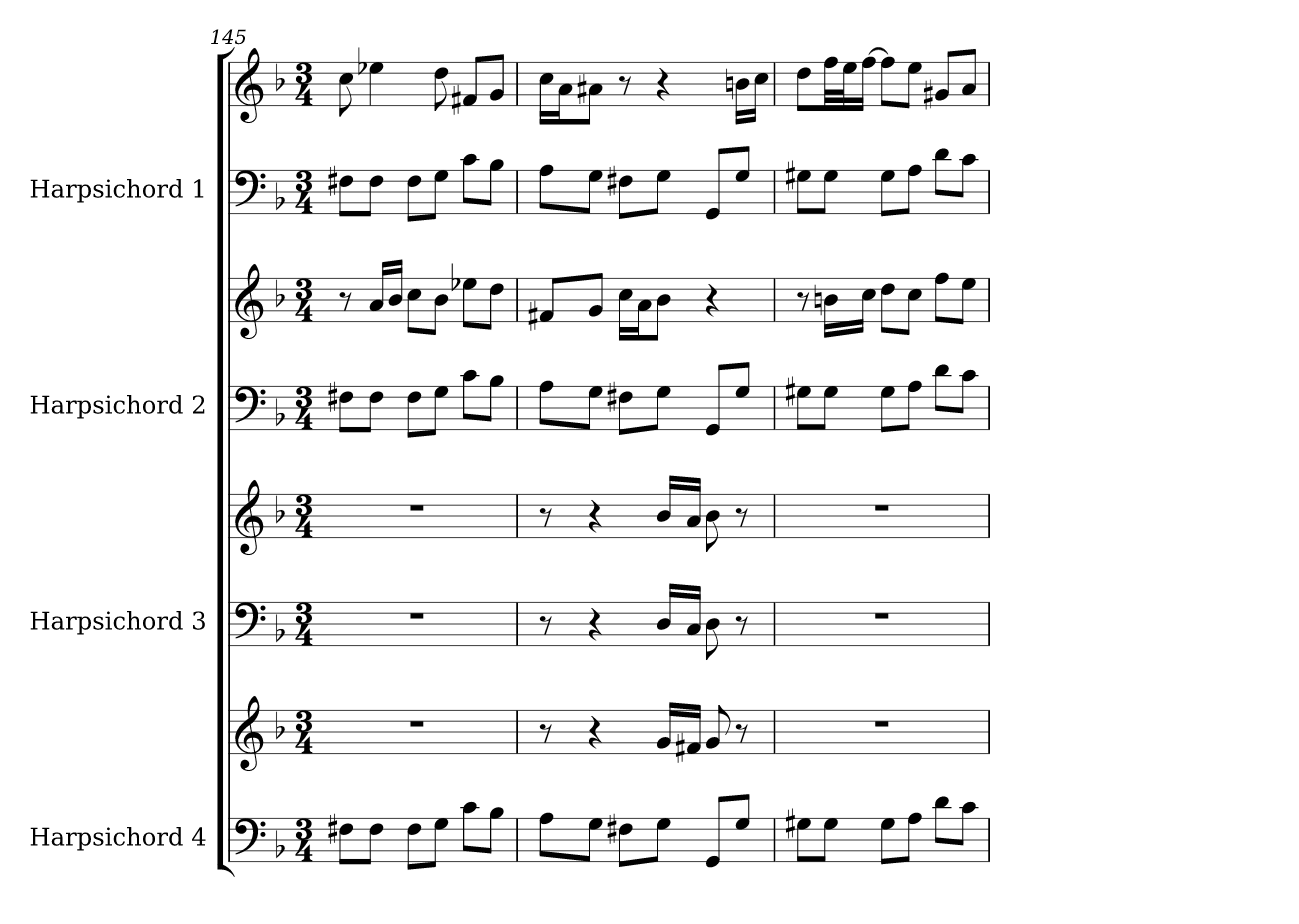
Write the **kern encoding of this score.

**kern	**kern	**kern	**kern	**kern	**kern	**kern	**kern
*part4	*part4	*part3	*part3	*part2	*part2	*part1	*part1
*staff8	*staff7	*staff6	*staff5	*staff4	*staff3	*staff2	*staff1
*I"Harpsichord 4	*	*I"Harpsichord 3	*	*I"Harpsichord 2	*	*I"Harpsichord 1	*
*I'Hp	*	*I'Hp	*	*I'Hp	*	*I'Hp	*
*clefF4	*clefG2	*clefF4	*clefG2	*clefF4	*clefG2	*clefF4	*clefG2
*k[b-]	*k[b-]	*k[b-]	*k[b-]	*k[b-]	*k[b-]	*k[b-]	*k[b-]
*M3/4	*M3/4	*M3/4	*M3/4	*M3/4	*M3/4	*M3/4	*M3/4
=145	=145	=145	=145	=145	=145	=145	=145
8F#X\L	2.r	2.r	2.r	8F#X\L	8r	8F#X\L	8cc\
8F#\J	.	.	.	8F#\J	16a/LL	8F#\J	4ee-X\
.	.	.	.	.	16b-/JJ	.	.
8F#\L	.	.	.	8F#\L	8cc\L	8F#\L	.
8G\J	.	.	.	8G\J	8b-\J	8G\J	8dd\
8c\L	.	.	.	8c\L	8ee-X\L	8c\L	8f#X/L
8B-\J	.	.	.	8B-\J	8dd\J	8B-\J	8g/J
=146	=146	=146	=146	=146	=146	=146	=146
8A\L	8r	8r	8r	8A\L	8f#X/L	8A\L	16cc\LL
.	.	.	.	.	.	.	16a\J
8G\J	4r	4r	4r	8G\J	8g/J	8G\J	8a#X\J
8F#X\L	.	.	.	8F#X\L	16cc\LL	8F#X\L	8r
.	.	.	.	.	16a\J	.	.
8G\J	16g/LL	16D/LL	16b-/LL	8G\J	8b-\J	8G\J	4r
.	16f#X/JJ	16C/JJ	16a/JJ	.	.	.	.
8GG/L	8g/	8D\	8b-\	8GG/L	4r	8GG/L	.
8G/J	8r	8r	8r	8G/J	.	8G/J	16bn\LL
.	.	.	.	.	.	.	16cc\JJ
=147	=147	=147	=147	=147	=147	=147	=147
8G#X\L	2.r	2.r	2.r	8G#X\L	8r	8G#X\L	8dd\L
8G#\J	.	.	.	8G#\J	16bn\LL	8G#\J	32ff\LL
.	.	.	.	.	.	.	32ee\J
.	.	.	.	.	16cc\JJ	.	[16ff\JJ
8G#\L	.	.	.	8G#\L	8dd\L	8G#\L	8ff\L]
8A\J	.	.	.	8A\J	8cc\J	8A\J	8ee\J
8d\L	.	.	.	8d\L	8ff\L	8d\L	8g#X/L
8c\J	.	.	.	8c\J	8ee\J	8c\J	8a/J
=	=	=	=	=	=	=	=
*-	*-	*-	*-	*-	*-	*-	*-
